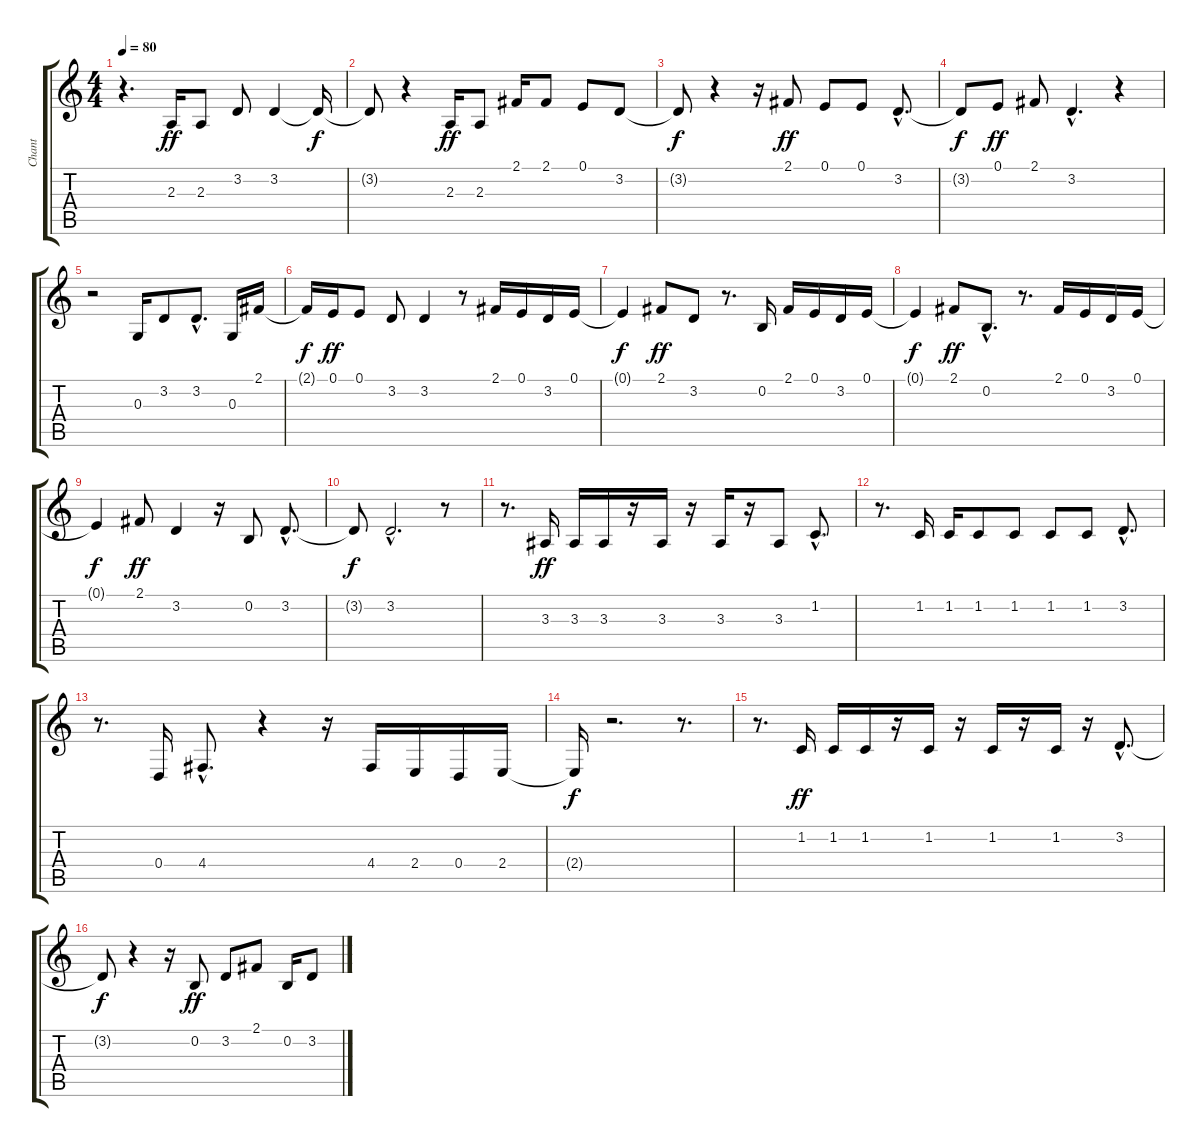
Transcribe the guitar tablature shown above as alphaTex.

\track ("Chant" "Chant") {instrument voiceoohs}
\staff {score tabs}
\tuning (E4 B3 G3 D3 A2 E2) {hide}
\ts (4 4)
\tempo 80
\clef g2
\ks c
r.4{d dy f} 2.3.16{dy ff} 2.3.8 3.2.8 3.2.4 3.2{t}.16{dy f} |
3.2{t}.8 r.4 2.3.16{dy ff} 2.3.8 2.1.16 2.1.8 0.1.8 3.2.8 |
3.2{t}.8{dy f} r.4 r.16 2.1.8{dy ff} 0.1.8 0.1.8 3.2{hac}.8{d} |
3.2{t}.8{dy f} 0.1.8{dy ff} 2.1.8 3.2{hac}.4{d} r.4 |
r.2 0.3.16 3.2.8 3.2{hac}.8{d} 0.3.16 2.1.16 |
2.1{t}.16{dy f} 0.1.16{dy ff} 0.1.8 3.2.8 3.2.4 r.8 2.1.16 0.1.16 3.2.16 0.1.16 |
0.1{t}.4{dy f} 2.1.8{dy ff} 3.2.8 r.8{d} 0.2.16 2.1.16 0.1.16 3.2.16 0.1.16 |
0.1{t}.4{dy f} 2.1.8{dy ff} 0.2{hac}.8{d} r.8{d} 2.1.16 0.1.16 3.2.16 0.1.16 |
0.1{t}.4{dy f} 2.1.8{dy ff} 3.2.4 r.16 0.2.8 3.2{hac}.8{d} |
3.2{t}.8{dy f} 3.2{hac}.2{d} r.8 |
r.8{d} 3.3.16{dy ff} 3.3.16 3.3.16 r.16 3.3.16 r.16 3.3.16 r.16 3.3.8 1.2{hac}.8{d} |
r.8{d} 1.2.16 1.2.16 1.2.8 1.2.8 1.2.8 1.2.8 3.2{hac}.8{d} |
r.8{d} 0.4.16 4.4{hac}.8{d} r.4 r.16 4.4.16 2.4.16 0.4.16 2.4.16 |
2.4{t}.16{dy f} r.2{d} r.8{d} |
r.8{d} 1.2.16{dy ff} 1.2.16 1.2.16 r.16 1.2.16 r.16 1.2.16 r.16 1.2.16 r.16 3.2{hac}.8{d} |
3.2{t}.8{dy f} r.4 r.16 0.2.8{dy ff} 3.2.8 2.1.8 0.2.16 3.2.8
